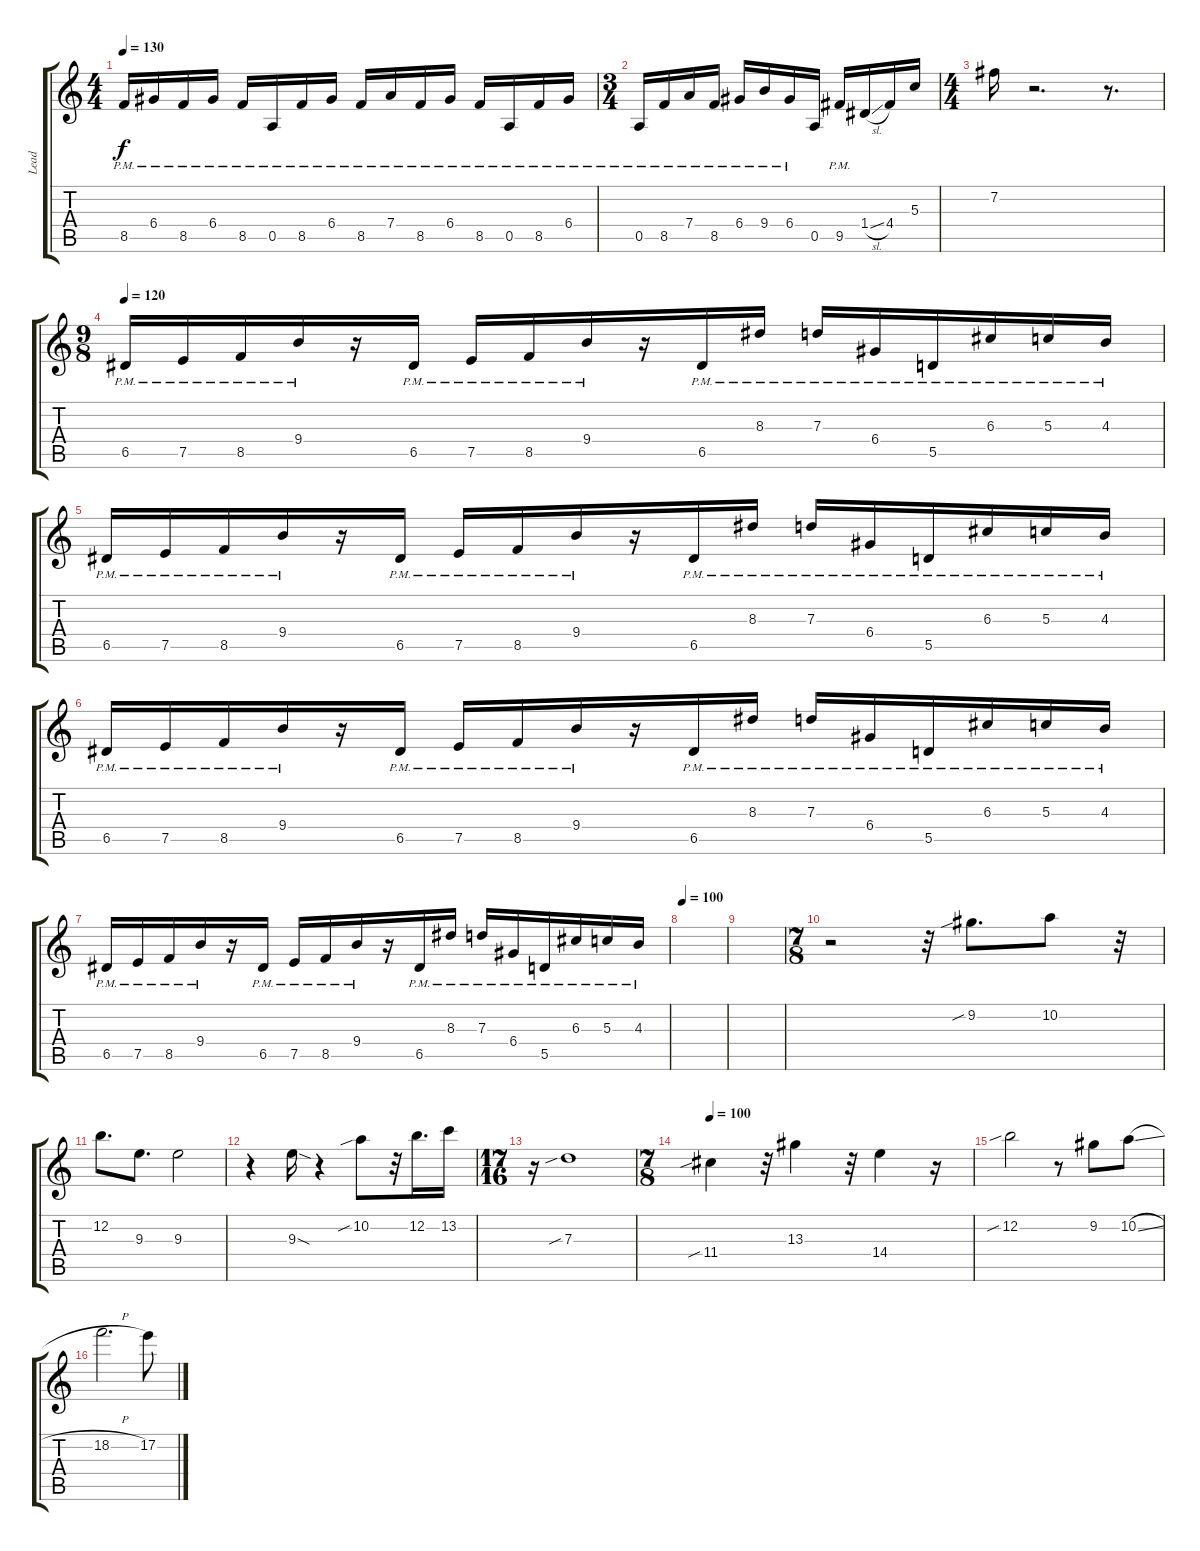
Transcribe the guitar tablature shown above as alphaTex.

\track ("Lead" "Lead") {instrument distortionguitar}
\staff {score tabs}
\tuning (E4 B3 G3 D3 A2 D2) {hide}
\ts (4 4)
\tempo 130
\clef g2
\ks c
8.5{pm}.16{dy f} 6.4{pm}.16 8.5{pm}.16 6.4{pm}.16 8.5{pm}.16 0.5{pm}.16 8.5{pm}.16 6.4{pm}.16 8.5{pm}.16 7.4{pm}.16 8.5{pm}.16 6.4{pm}.16 8.5{pm}.16 0.5{pm}.16 8.5{pm}.16 6.4{pm}.16 |
\ts (3 4)
0.5{pm}.16 8.5{pm}.16 7.4{pm}.16 8.5{pm}.16 6.4{pm}.16 9.4{pm}.16 6.4{pm}.16 0.5.16 9.5{pm}.16 1.4{sl}.16 4.4.16 5.3.16 |
\ts (4 4)
7.2.16 r.2{d} r.8{d} |
\ts (9 8)
\tempo 120
6.5{pm}.16 7.5{pm}.16 8.5{pm}.16 9.4{pm}.16 r.16 6.5{pm}.16 7.5{pm}.16 8.5{pm}.16 9.4{pm}.16 r.16 6.5{pm}.16 8.3{pm}.16 7.3{pm}.16 6.4{pm}.16 5.5{pm}.16 6.3{pm}.16 5.3{pm}.16 4.3{pm}.16 |
6.5{pm}.16 7.5{pm}.16 8.5{pm}.16 9.4{pm}.16 r.16 6.5{pm}.16 7.5{pm}.16 8.5{pm}.16 9.4{pm}.16 r.16 6.5{pm}.16 8.3{pm}.16 7.3{pm}.16 6.4{pm}.16 5.5{pm}.16 6.3{pm}.16 5.3{pm}.16 4.3{pm}.16 |
6.5{pm}.16 7.5{pm}.16 8.5{pm}.16 9.4{pm}.16 r.16 6.5{pm}.16 7.5{pm}.16 8.5{pm}.16 9.4{pm}.16 r.16 6.5{pm}.16 8.3{pm}.16 7.3{pm}.16 6.4{pm}.16 5.5{pm}.16 6.3{pm}.16 5.3{pm}.16 4.3{pm}.16 |
6.5{pm}.16 7.5{pm}.16 8.5{pm}.16 9.4{pm}.16 r.16 6.5{pm}.16 7.5{pm}.16 8.5{pm}.16 9.4{pm}.16 r.16 6.5{pm}.16 8.3{pm}.16 7.3{pm}.16 6.4{pm}.16 5.5{pm}.16 6.3{pm}.16 5.3{pm}.16 4.3{pm}.16 |
\tempo 100
|
|
\ts (7 8)
r.2 r.32 9.2{sib}.8{d} 10.2.8 r.32 |
12.2.8{d} 9.3.8{d} 9.3.2 |
r.4 9.3{sod}.16 r.4 10.2{sib}.8 r.32 12.2.16{d} 13.2.16 |
\ts (17 16)
r.16 7.3{sib}.1 |
\ts (7 8)
\tempo 100
11.4{sib}.4 r.32 13.3.4 r.32 14.4.4 r.16 |
12.2{sib}.2 r.8 9.2.8 10.2{sl}.8 |
18.2{h}.2{d} 17.2{h}.8
